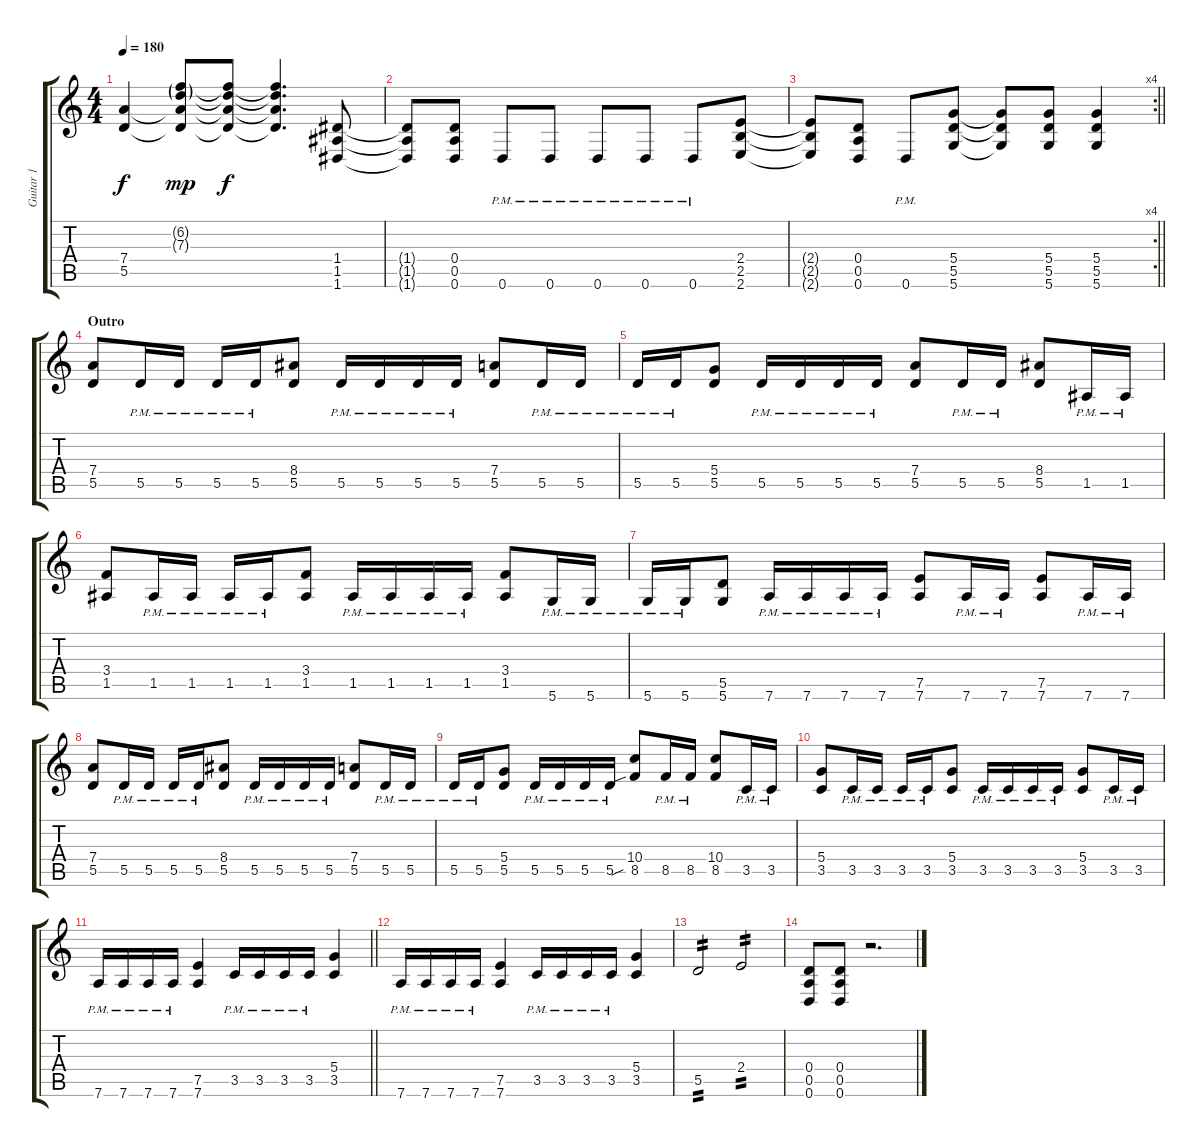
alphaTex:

\track ("Guitar 1" "Guitar 1") {instrument overdrivenguitar}
\staff {score tabs}
\tuning (E4 B3 G3 D3 A2 D2) {hide}
\ts (4 4)
\tempo 180
\clef g2
\ks c
(7.4{t} 5.5{t}).4{dy f} (6.2{g} 7.3{g} 7.4{t} 5.5{t}).8{dy mp} (6.2{t} 7.3{t} 7.4{t} 5.5{t}).8{dy f} (6.2{t} 7.3{t} 7.4{t} 5.5{t}).4{d} (1.4 1.5 1.6).8 |
(1.4{t} 1.5{t} 1.6{t}).8 (0.4 0.5 0.6).8 0.6{pm}.8 0.6{pm}.8 0.6{pm}.8 0.6{pm}.8 0.6{pm}.8 (2.4 2.5 2.6).8 |
\rc 4
\barLineRight lightlight
(2.4{t} 2.5{t} 2.6{t}).8 (0.4 0.5 0.6).8 0.6{pm}.8 (5.4 5.5 5.6).8 (5.4{t} 5.5{t} 5.6{t}).8 (5.4 5.5 5.6).8 (5.4 5.5 5.6).4 |
\section ("" "Outro")
(7.4 5.5).8 5.5{pm}.16 5.5{pm}.16 5.5{pm}.16 5.5{pm}.16 (8.4 5.5).8 5.5{pm}.16 5.5{pm}.16 5.5{pm}.16 5.5{pm}.16 (7.4 5.5).8 5.5{pm}.16 5.5{pm}.16 |
5.5{pm}.16 5.5{pm}.16 (5.4 5.5).8 5.5{pm}.16 5.5{pm}.16 5.5{pm}.16 5.5{pm}.16 (7.4 5.5).8 5.5{pm}.16 5.5{pm}.16 (8.4 5.5).8 1.5{pm}.16 1.5{pm}.16 |
(3.4 1.5).8 1.5{pm}.16 1.5{pm}.16 1.5{pm}.16 1.5{pm}.16 (3.4 1.5).8 1.5{pm}.16 1.5{pm}.16 1.5{pm}.16 1.5{pm}.16 (3.4 1.5).8 5.6{pm}.16 5.6{pm}.16 |
5.6{pm}.16 5.6{pm}.16 (5.5 5.6).8 7.6{pm}.16 7.6{pm}.16 7.6{pm}.16 7.6{pm}.16 (7.5 7.6).8 7.6{pm}.16 7.6{pm}.16 (7.5 7.6).8 7.6{pm}.16 7.6{pm}.16 |
(7.4 5.5).8 5.5{pm}.16 5.5{pm}.16 5.5{pm}.16 5.5{pm}.16 (8.4 5.5).8 5.5{pm}.16 5.5{pm}.16 5.5{pm}.16 5.5{pm}.16 (7.4 5.5).8 5.5{pm}.16 5.5{pm}.16 |
5.5{pm}.16 5.5{pm}.16 (5.4 5.5).8 5.5{pm}.16 5.5{pm}.16 5.5{pm}.16 5.5{pm}.16 (10.4 8.5{sib}).8 8.5{pm}.16 8.5{pm}.16 (10.4 8.5).8 3.5{pm}.16 3.5{pm}.16 |
(5.4 3.5).8 3.5{pm}.16 3.5{pm}.16 3.5{pm}.16 3.5{pm}.16 (5.4 3.5).8 3.5{pm}.16 3.5{pm}.16 3.5{pm}.16 3.5{pm}.16 (5.4 3.5).8 3.5{pm}.16 3.5{pm}.16 |
\barLineRight lightlight
7.6{pm}.16 7.6{pm}.16 7.6{pm}.16 7.6{pm}.16 (7.5 7.6).4 3.5{pm}.16 3.5{pm}.16 3.5{pm}.16 3.5{pm}.16 (5.4 3.5).4 |
7.6{pm}.16 7.6{pm}.16 7.6{pm}.16 7.6{pm}.16 (7.5 7.6).4 3.5{pm}.16 3.5{pm}.16 3.5{pm}.16 3.5{pm}.16 (5.4 3.5).4 |
5.5.2{tp 2} 2.4.2{tp 2} |
(0.4 0.5 0.6).8 (0.4 0.5 0.6).8 r.2{d}
